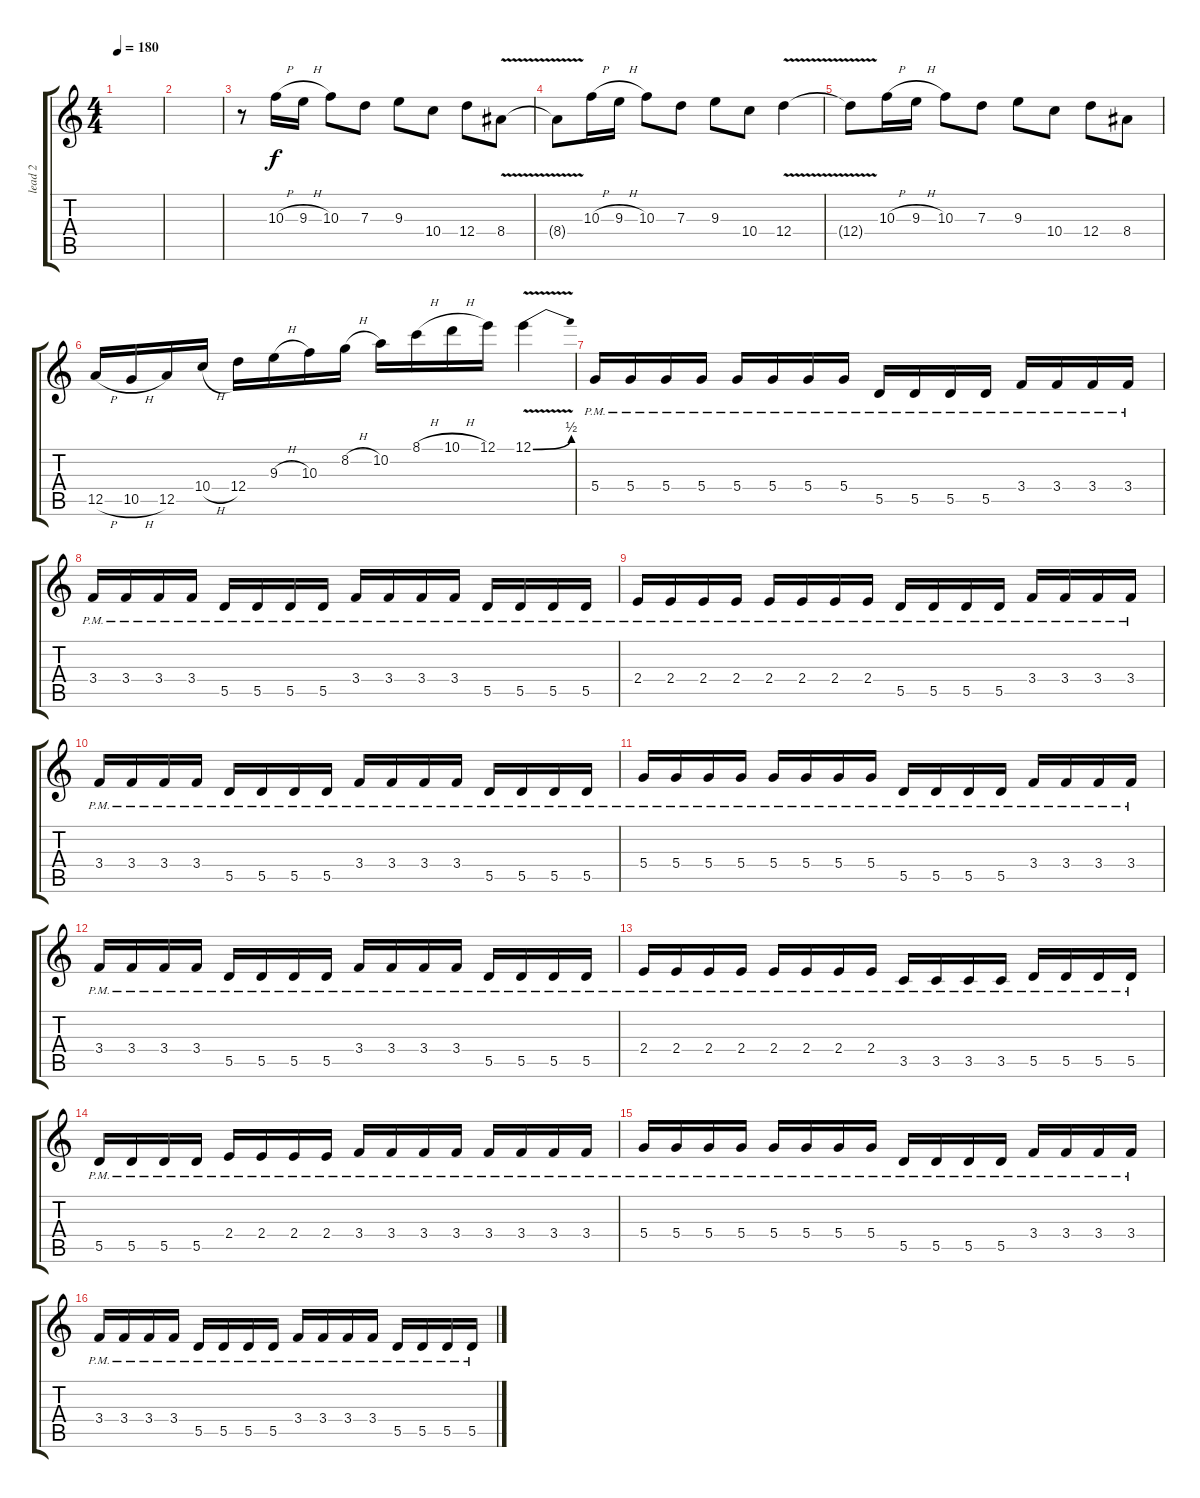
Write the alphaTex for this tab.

\track ("lead 2" "lead 2") {instrument distortionguitar}
\staff {score tabs}
\tuning (E4 B3 G3 D3 A2 D2) {hide}
\ts (4 4)
\tempo 180
\clef g2
\ks c
|
|
r.8 10.3{h}.16 9.3{h}.16 10.3.8 7.3.8 9.3.8 10.4.8 12.4.8 8.4{v}.8 |
8.4{t}.8 10.3{h}.16 9.3{h}.16 10.3.8 7.3.8 9.3.8 10.4.8 12.4{v}.4 |
12.4{t}.8 10.3{h}.16 9.3{h}.16 10.3.8 7.3.8 9.3.8 10.4.8 12.4.8 8.4.8 |
12.5{h}.16 10.5{h}.16 12.5.16 10.4{h}.16 12.4.16 9.3{h}.16 10.3.16 8.2{h}.16 10.2.16 8.1{h}.16 10.1{h}.16 12.1.16 12.1{be (bend 0 0 60 2) v}.4 |
5.4{pm}.16{volume 8 instrument overdrivenguitar} 5.4{pm}.16 5.4{pm}.16 5.4{pm}.16 5.4{pm}.16 5.4{pm}.16 5.4{pm}.16 5.4{pm}.16 5.5{pm}.16 5.5{pm}.16 5.5{pm}.16 5.5{pm}.16 3.4{pm}.16 3.4{pm}.16 3.4{pm}.16 3.4{pm}.16 |
3.4{pm}.16 3.4{pm}.16 3.4{pm}.16 3.4{pm}.16 5.5{pm}.16 5.5{pm}.16 5.5{pm}.16 5.5{pm}.16 3.4{pm}.16 3.4{pm}.16 3.4{pm}.16 3.4{pm}.16 5.5{pm}.16 5.5{pm}.16 5.5{pm}.16 5.5{pm}.16 |
2.4{pm}.16 2.4{pm}.16 2.4{pm}.16 2.4{pm}.16 2.4{pm}.16 2.4{pm}.16 2.4{pm}.16 2.4{pm}.16 5.5{pm}.16 5.5{pm}.16 5.5{pm}.16 5.5{pm}.16 3.4{pm}.16 3.4{pm}.16 3.4{pm}.16 3.4{pm}.16 |
3.4{pm}.16 3.4{pm}.16 3.4{pm}.16 3.4{pm}.16 5.5{pm}.16 5.5{pm}.16 5.5{pm}.16 5.5{pm}.16 3.4{pm}.16 3.4{pm}.16 3.4{pm}.16 3.4{pm}.16 5.5{pm}.16 5.5{pm}.16 5.5{pm}.16 5.5{pm}.16 |
5.4{pm}.16 5.4{pm}.16 5.4{pm}.16 5.4{pm}.16 5.4{pm}.16 5.4{pm}.16 5.4{pm}.16 5.4{pm}.16 5.5{pm}.16 5.5{pm}.16 5.5{pm}.16 5.5{pm}.16 3.4{pm}.16 3.4{pm}.16 3.4{pm}.16 3.4{pm}.16 |
3.4{pm}.16 3.4{pm}.16 3.4{pm}.16 3.4{pm}.16 5.5{pm}.16 5.5{pm}.16 5.5{pm}.16 5.5{pm}.16 3.4{pm}.16 3.4{pm}.16 3.4{pm}.16 3.4{pm}.16 5.5{pm}.16 5.5{pm}.16 5.5{pm}.16 5.5{pm}.16 |
2.4{pm}.16 2.4{pm}.16 2.4{pm}.16 2.4{pm}.16 2.4{pm}.16 2.4{pm}.16 2.4{pm}.16 2.4{pm}.16 3.5{pm}.16 3.5{pm}.16 3.5{pm}.16 3.5{pm}.16 5.5{pm}.16 5.5{pm}.16 5.5{pm}.16 5.5{pm}.16 |
5.5{pm}.16 5.5{pm}.16 5.5{pm}.16 5.5{pm}.16 2.4{pm}.16 2.4{pm}.16 2.4{pm}.16 2.4{pm}.16 3.4{pm}.16 3.4{pm}.16 3.4{pm}.16 3.4{pm}.16 3.4{pm}.16 3.4{pm}.16 3.4{pm}.16 3.4{pm}.16 |
5.4{pm}.16{volume 8 instrument overdrivenguitar} 5.4{pm}.16 5.4{pm}.16 5.4{pm}.16 5.4{pm}.16 5.4{pm}.16 5.4{pm}.16 5.4{pm}.16 5.5{pm}.16 5.5{pm}.16 5.5{pm}.16 5.5{pm}.16 3.4{pm}.16 3.4{pm}.16 3.4{pm}.16 3.4{pm}.16 |
3.4{pm}.16 3.4{pm}.16 3.4{pm}.16 3.4{pm}.16 5.5{pm}.16 5.5{pm}.16 5.5{pm}.16 5.5{pm}.16 3.4{pm}.16 3.4{pm}.16 3.4{pm}.16 3.4{pm}.16 5.5{pm}.16 5.5{pm}.16 5.5{pm}.16 5.5{pm}.16
